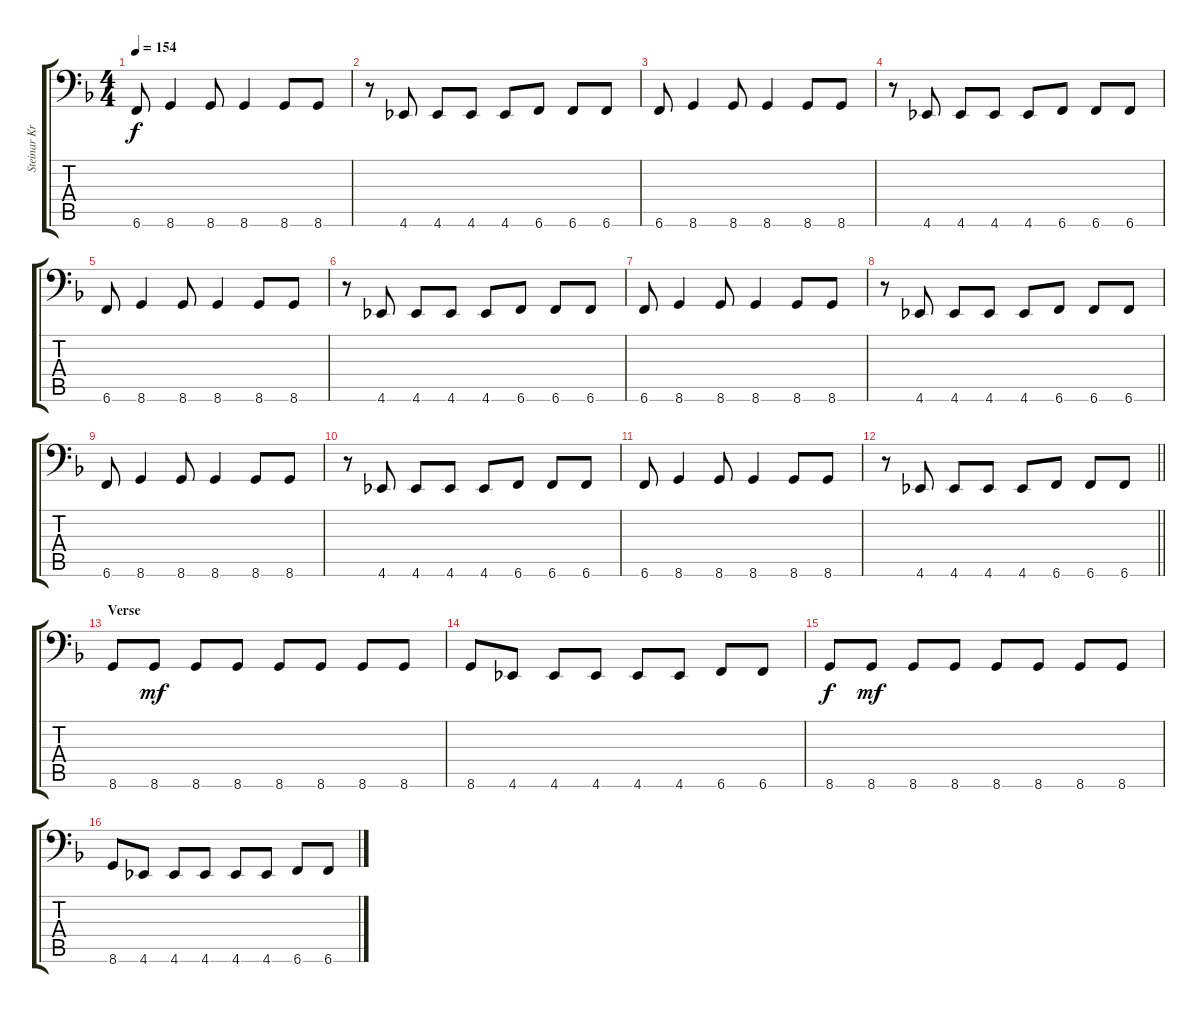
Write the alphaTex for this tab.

\track ("Steinar Krokmo" "Steinar Kr") {instrument electricbassfinger}
\staff {score tabs}
\tuning (C3 G2 D2 A1 E1 B0) {hide}
\ts (4 4)
\tempo 154
\clef f4
\ks f
6.6.8{dy f} 8.6.4 8.6.8 8.6.4 8.6.8 8.6.8 |
r.8 4.6.8 4.6.8 4.6.8 4.6.8 6.6.8 6.6.8 6.6.8 |
6.6.8 8.6.4 8.6.8 8.6.4 8.6.8 8.6.8 |
r.8 4.6.8 4.6.8 4.6.8 4.6.8 6.6.8 6.6.8 6.6.8 |
6.6.8 8.6.4 8.6.8 8.6.4 8.6.8 8.6.8 |
r.8 4.6.8 4.6.8 4.6.8 4.6.8 6.6.8 6.6.8 6.6.8 |
6.6.8 8.6.4 8.6.8 8.6.4 8.6.8 8.6.8 |
r.8 4.6.8 4.6.8 4.6.8 4.6.8 6.6.8 6.6.8 6.6.8 |
6.6.8 8.6.4 8.6.8 8.6.4 8.6.8 8.6.8 |
r.8 4.6.8 4.6.8 4.6.8 4.6.8 6.6.8 6.6.8 6.6.8 |
6.6.8 8.6.4 8.6.8 8.6.4 8.6.8 8.6.8 |
\barLineRight lightlight
r.8 4.6.8 4.6.8 4.6.8 4.6.8 6.6.8 6.6.8 6.6.8 |
\section ("" "Verse")
8.6.8 8.6.8{dy mf} 8.6.8 8.6.8 8.6.8 8.6.8 8.6.8 8.6.8 |
8.6.8 4.6.8 4.6.8 4.6.8 4.6.8 4.6.8 6.6.8 6.6.8 |
8.6.8{dy f} 8.6.8{dy mf} 8.6.8 8.6.8 8.6.8 8.6.8 8.6.8 8.6.8 |
8.6.8 4.6.8 4.6.8 4.6.8 4.6.8 4.6.8 6.6.8 6.6.8
